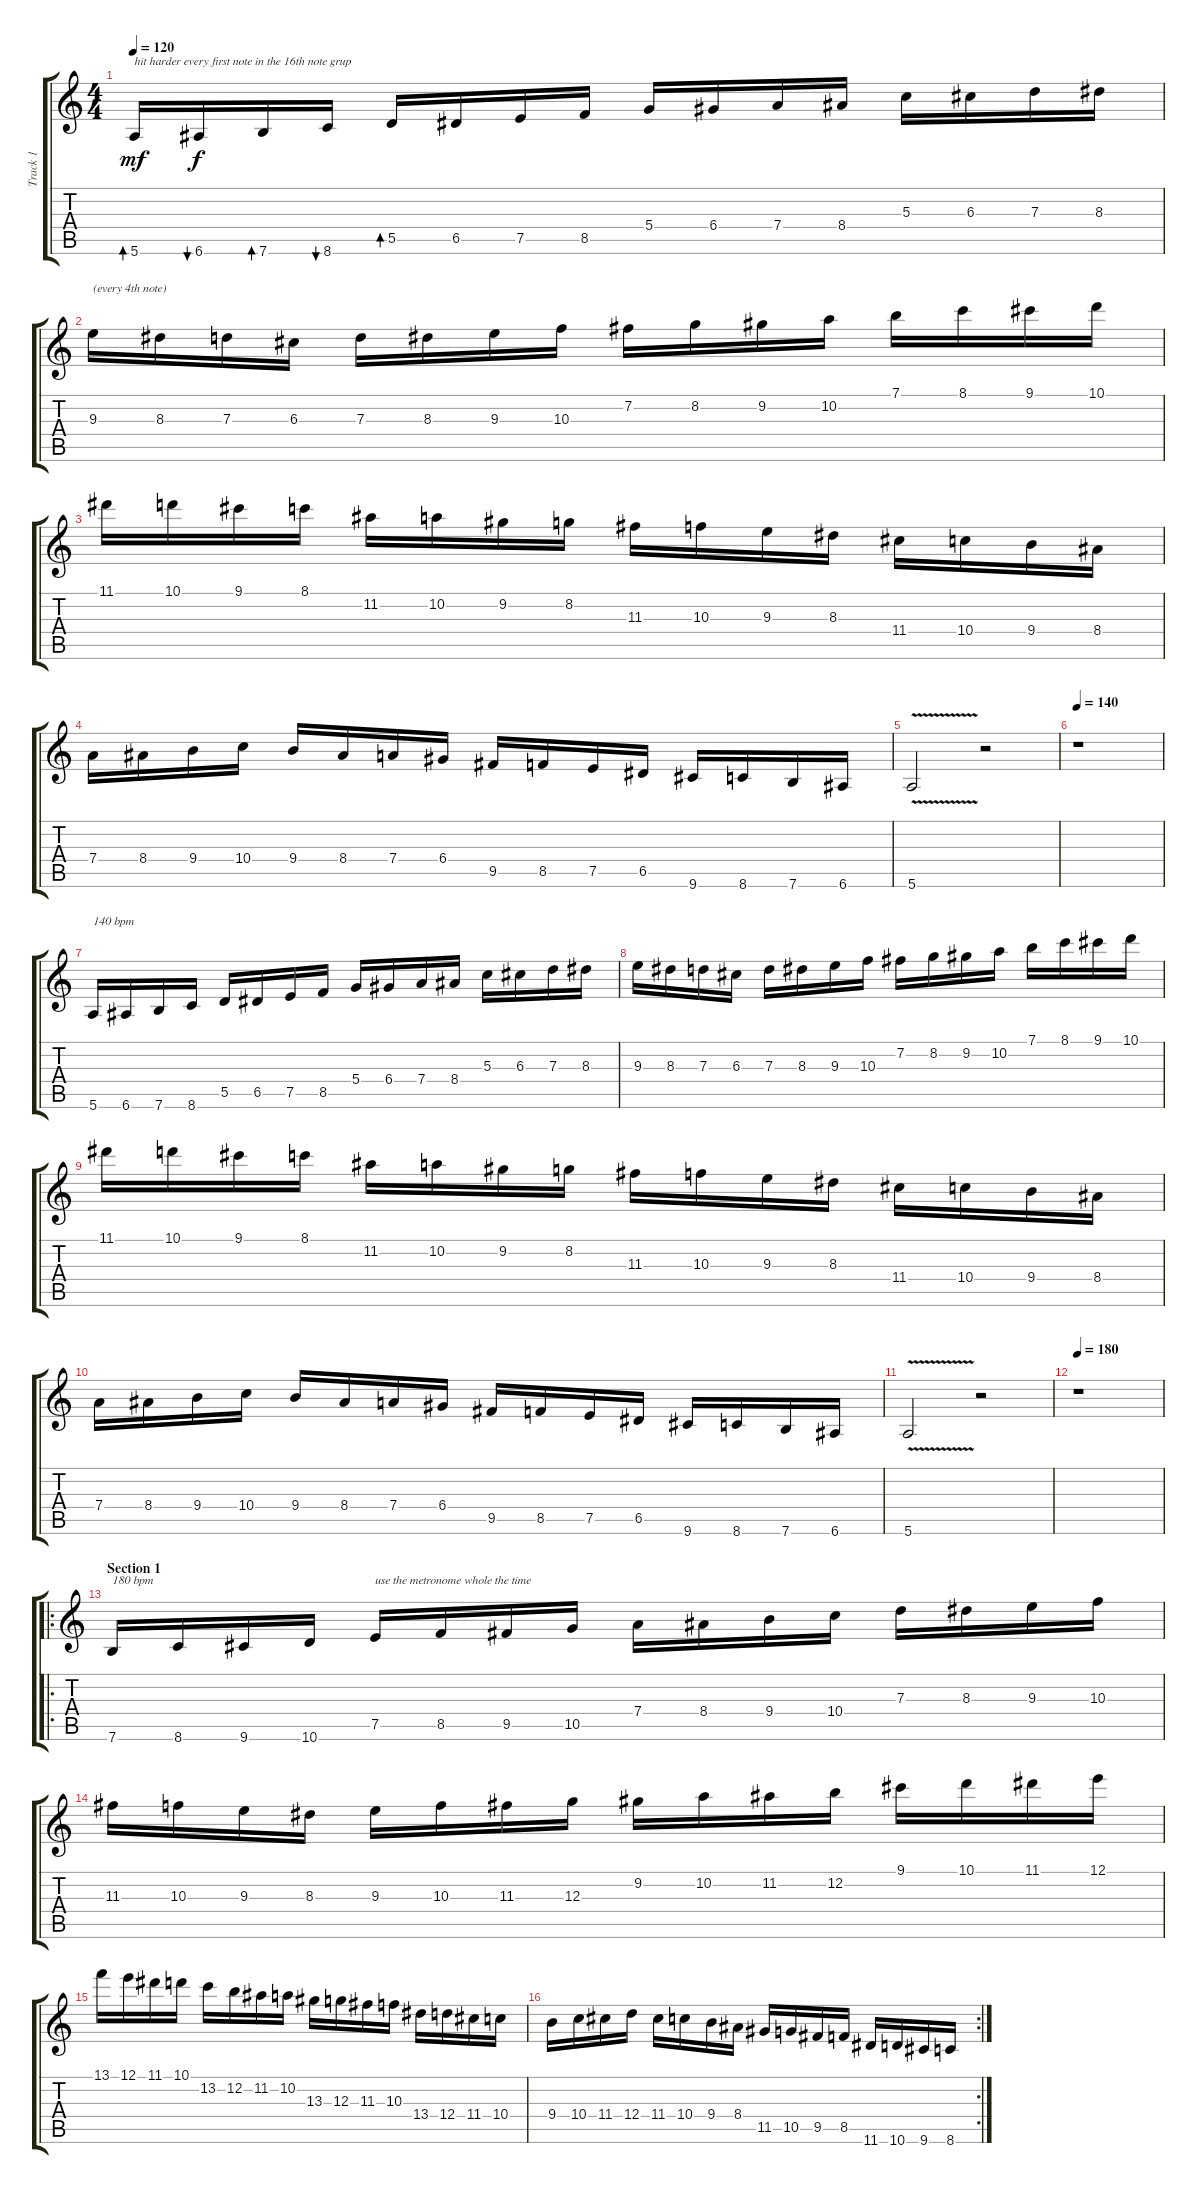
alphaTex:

\track ("Track 1" "Track 1") {instrument electricguitarmuted}
\staff {score tabs}
\tuning (E4 B3 G3 D3 A2 E2) {hide}
\ts (4 4)
\tempo 120
\clef g2
\ks c
5.6.16{bd 60 txt "hit harder every first note in the 16th note grup" dy mf instrument electricguitarmuted} 6.6.16{bu 60 dy f} 7.6.16{bd 60} 8.6.16{bu 60} 5.5.16{bd 60} 6.5.16 7.5.16 8.5.16 5.4.16 6.4.16 7.4.16 8.4.16 5.3.16 6.3.16 7.3.16 8.3.16 |
9.3.16{txt "(every 4th note)"} 8.3.16 7.3.16 6.3.16 7.3.16 8.3.16 9.3.16 10.3.16 7.2.16 8.2.16 9.2.16 10.2.16 7.1.16 8.1.16 9.1.16 10.1.16 |
11.1.16 10.1.16 9.1.16 8.1.16 11.2.16 10.2.16 9.2.16 8.2.16 11.3.16 10.3.16 9.3.16 8.3.16 11.4.16 10.4.16 9.4.16 8.4.16 |
7.4.16 8.4.16 9.4.16 10.4.16 9.4.16 8.4.16 7.4.16 6.4.16 9.5.16 8.5.16 7.5.16 6.5.16 9.6.16 8.6.16 7.6.16 6.6.16 |
5.6{v}.2 r.2 |
\tempo 140
r.1 |
5.6.16{txt "140 bpm"} 6.6.16 7.6.16 8.6.16 5.5.16 6.5.16 7.5.16 8.5.16 5.4.16 6.4.16 7.4.16 8.4.16 5.3.16 6.3.16 7.3.16 8.3.16 |
9.3.16 8.3.16 7.3.16 6.3.16 7.3.16 8.3.16 9.3.16 10.3.16 7.2.16 8.2.16 9.2.16 10.2.16 7.1.16 8.1.16 9.1.16 10.1.16 |
11.1.16 10.1.16 9.1.16 8.1.16 11.2.16 10.2.16 9.2.16 8.2.16 11.3.16 10.3.16 9.3.16 8.3.16 11.4.16 10.4.16 9.4.16 8.4.16 |
7.4.16 8.4.16 9.4.16 10.4.16 9.4.16 8.4.16 7.4.16 6.4.16 9.5.16 8.5.16 7.5.16 6.5.16 9.6.16 8.6.16 7.6.16 6.6.16 |
5.6{v}.2 r.2 |
\tempo 180
r.1 |
\ro
\section ("" "Section 1")
7.6.16{txt "180 bpm"} 8.6.16 9.6.16 10.6.16 7.5.16{txt "use the metronome whole the time"} 8.5.16 9.5.16 10.5.16 7.4.16 8.4.16 9.4.16 10.4.16 7.3.16 8.3.16 9.3.16 10.3.16 |
11.3.16 10.3.16 9.3.16 8.3.16 9.3.16 10.3.16 11.3.16 12.3.16 9.2.16 10.2.16 11.2.16 12.2.16 9.1.16 10.1.16 11.1.16 12.1.16 |
13.1.16 12.1.16 11.1.16 10.1.16 13.2.16 12.2.16 11.2.16 10.2.16 13.3.16 12.3.16 11.3.16 10.3.16 13.4.16 12.4.16 11.4.16 10.4.16 |
\rc 2
9.4.16 10.4.16 11.4.16 12.4.16 11.4.16 10.4.16 9.4.16 8.4.16 11.5.16 10.5.16 9.5.16 8.5.16 11.6.16 10.6.16 9.6.16 8.6.16
